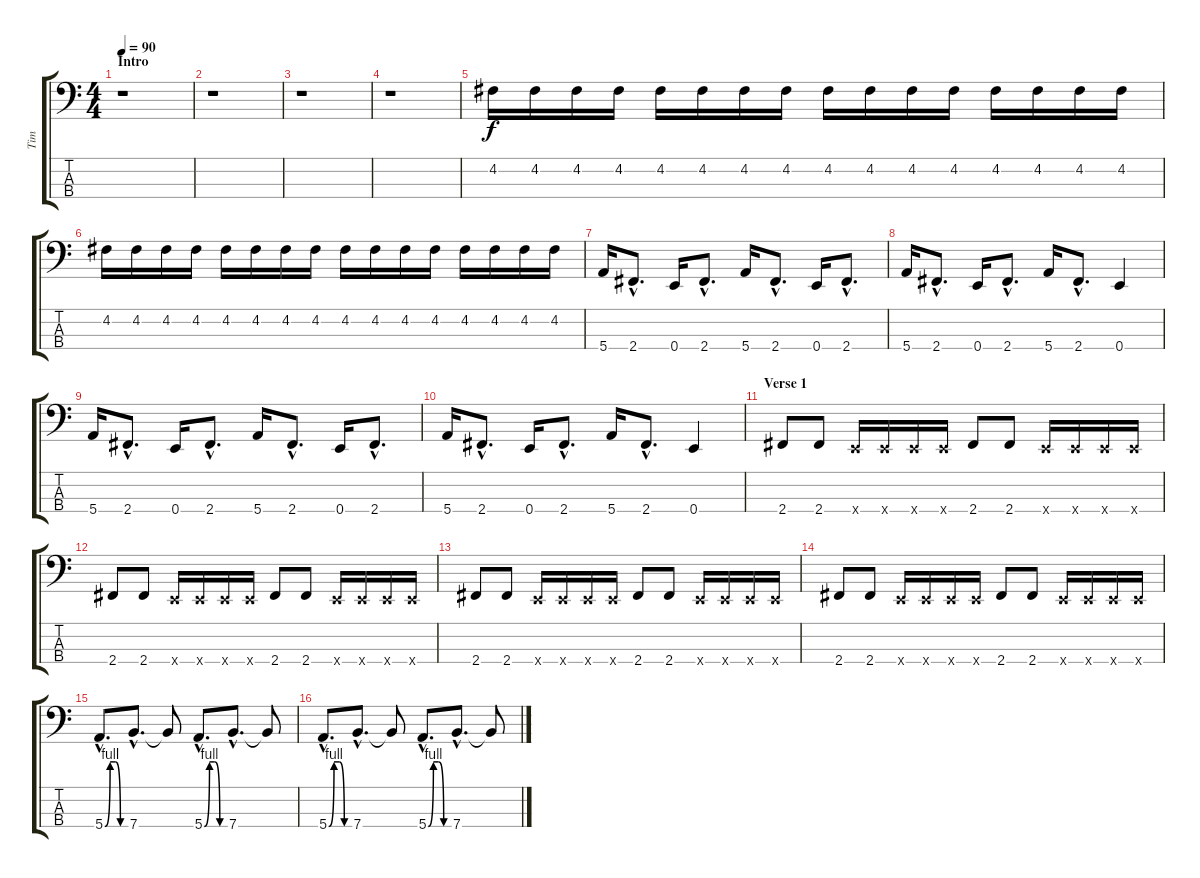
\track ("Tim" "Tim") {instrument electricbassfinger}
\staff {score tabs}
\tuning (G2 D2 A1 E1) {hide}
\ts (4 4)
\section ("" "Intro")
\tempo 90
\clef f4
\ks c
r.1{dy f instrument electricbassfinger} |
r.1 |
r.1 |
r.1 |
4.2.16{balance 13} 4.2.16 4.2.16 4.2.16 4.2.16 4.2.16 4.2.16 4.2.16 4.2.16 4.2.16 4.2.16 4.2.16 4.2.16 4.2.16 4.2.16 4.2.16 |
4.2.16 4.2.16 4.2.16 4.2.16 4.2.16 4.2.16 4.2.16 4.2.16 4.2.16 4.2.16 4.2.16 4.2.16 4.2.16 4.2.16 4.2.16 4.2.16 |
5.4.16{balance 8} 2.4{hac}.8{d} 0.4.16 2.4{hac}.8{d} 5.4.16 2.4{hac}.8{d} 0.4.16 2.4{hac}.8{d} |
5.4.16 2.4{hac}.8{d} 0.4.16 2.4{hac}.8{d} 5.4.16 2.4{hac}.8{d} 0.4.4 |
5.4.16 2.4{hac}.8{d} 0.4.16 2.4{hac}.8{d} 5.4.16 2.4{hac}.8{d} 0.4.16 2.4{hac}.8{d} |
5.4.16 2.4{hac}.8{d} 0.4.16 2.4{hac}.8{d} 5.4.16 2.4{hac}.8{d} 0.4.4 |
\section ("" "Verse 1")
2.4.8 2.4.8 0.4{x}.16 0.4{x}.16 0.4{x}.16 0.4{x}.16 2.4.8 2.4.8 0.4{x}.16 0.4{x}.16 0.4{x}.16 0.4{x}.16 |
2.4.8 2.4.8 0.4{x}.16 0.4{x}.16 0.4{x}.16 0.4{x}.16 2.4.8 2.4.8 0.4{x}.16 0.4{x}.16 0.4{x}.16 0.4{x}.16 |
2.4.8 2.4.8 0.4{x}.16 0.4{x}.16 0.4{x}.16 0.4{x}.16 2.4.8 2.4.8 0.4{x}.16 0.4{x}.16 0.4{x}.16 0.4{x}.16 |
2.4.8 2.4.8 0.4{x}.16 0.4{x}.16 0.4{x}.16 0.4{x}.16 2.4.8 2.4.8 0.4{x}.16 0.4{x}.16 0.4{x}.16 0.4{x}.16 |
5.4{be (custom 0 0 15 4 30 4 45 0 60 0) hac}.8{d} 7.4{hac}.8{d} 7.4{t}.8 5.4{be (custom 0 0 15 4 30 4 45 0 60 0) hac}.8{d} 7.4{hac}.8{d} 7.4{t}.8 |
5.4{be (custom 0 0 15 4 30 4 45 0 60 0) hac}.8{d} 7.4{hac}.8{d} 7.4{t}.8 5.4{be (custom 0 0 15 4 30 4 45 0 60 0) hac}.8{d} 7.4{hac}.8{d} 7.4{t}.8
